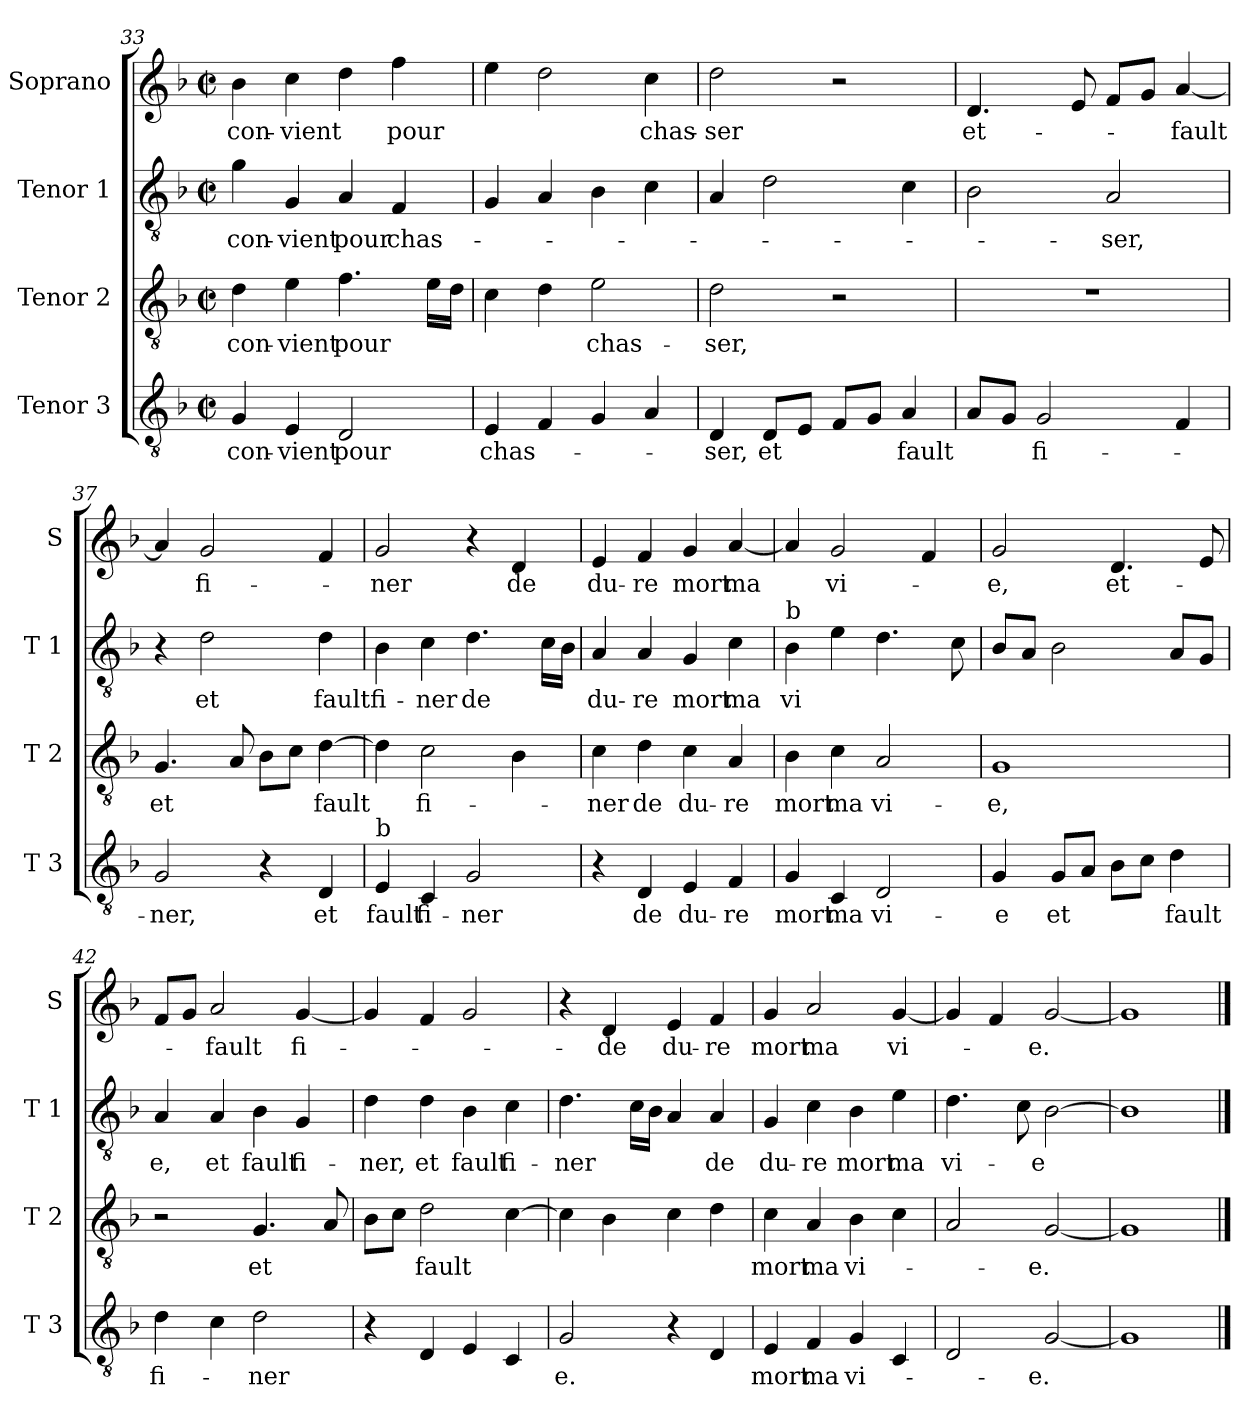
**kern	**text	**kern	**text	**kern	**text	**kern	**text
*part4	*part4	*part3	*part3	*part2	*part2	*part1	*part1
*staff4	*staff4	*staff3	*staff3	*staff2	*staff2	*staff1	*staff1
*I"Tenor 3	*	*I"Tenor 2	*	*I"Tenor 1	*	*I"Soprano	*
*I'T 3	*	*I'T 2	*	*I'T 1	*	*I'S	*
*clefGv2	*	*clefGv2	*	*clefGv2	*	*clefG2	*
*k[b-]	*	*k[b-]	*	*k[b-]	*	*k[b-]	*
*F:	*	*F:	*	*F:	*	*F:	*
*M2/2	*	*M2/2	*	*M2/2	*	*M2/2	*
*met(c|)	*	*met(c|)	*	*met(c|)	*	*met(c|)	*
=33	=33	=33	=33	=33	=33	=33	=33
!	!LO:LY:b	!	!LO:LY:b	!	!LO:LY:b	!	!LO:LY:b
4G/	con-	4d\	con-	4g\	con-	4b-\	con-
!	!LO:LY:b	!	!LO:LY:b	!	!LO:LY:b	!	!LO:LY:b
4E/	-vient	4e\	-vient	4G/	-vient	4cc\	-vient
!	!LO:LY:b	!	!LO:LY:b	!	!LO:LY:b	!	!
2D/	pour	4.f\	pour	4A/	pour	4dd\	.
!	!	!	!	!	!LO:LY:b	!	!LO:LY:b
.	.	.	.	4F/	chas-	4ff\	pour
.	.	16e\LL	.	.	.	.	.
.	.	16d\JJ	.	.	.	.	.
=34	=34	=34	=34	=34	=34	=34	=34
!	!LO:LY:b	!	!	!	!	!	!
4E/	chas-	4c\	.	4G/	.	4ee\	.
4F/	.	4d\	.	4A/	.	2dd\	.
!	!	!	!LO:LY:b	!	!	!	!
4G/	.	2e\	chas-	4B-\	.	.	.
!	!	!	!	!	!	!	!LO:LY:b
4A/	.	.	.	4c\	.	4cc\	chas-
=35	=35	=35	=35	=35	=35	=35	=35
!	!LO:LY:b	!	!LO:LY:b	!	!	!	!LO:LY:b
4D/	-ser,	2d\	-ser,	4A/	.	2dd\	-ser
!	!LO:LY:b	!	!	!	!	!	!
8D/L	et	.	.	2d\	.	.	.
8E/J	.	.	.	.	.	.	.
8F/L	.	2r	.	.	.	2r	.
8G/J	.	.	.	.	.	.	.
!	!LO:LY:b	!	!	!	!	!	!
4A/	fault	.	.	4c\	.	.	.
!!LO:LB:g=z
=36	=36	=36	=36	=36	=36	=36	=36
!	!	!	!	!	!	!	!LO:LY:b
8A/L	.	1r	.	2B-\	.	4.d/	et-
8G/J	.	.	.	.	.	.	.
!	!LO:LY:b	!	!	!	!	!	!
2G/	fi-	.	.	.	.	.	.
.	.	.	.	.	.	8e/	.
!	!	!	!	!	!LO:LY:b	!	!
.	.	.	.	2A/	-ser,	8f/L	.
.	.	.	.	.	.	8g/J	.
!	!	!	!	!	!	!	!LO:LY:b
4F/	.	.	.	.	.	[4a/	-fault
=37	=37	=37	=37	=37	=37	=37	=37
!	!LO:LY:b	!	!LO:LY:b	!	!	!	!
2G/	-ner,	4.G/	et	4r	.	4a/]	.
!	!	!	!	!	!LO:LY:b	!	!LO:LY:b
.	.	.	.	2d\	et	2g/	fi-
.	.	8A/	.	.	.	.	.
4r	.	8B-\L	.	.	.	.	.
.	.	8c\J	.	.	.	.	.
!	!LO:LY:b	!	!LO:LY:b	!	!LO:LY:b	!	!
4D/	et	[4d\	fault	4d\	fault	4f/	.
=38	=38	=38	=38	=38	=38	=38	=38
!LO:TX:a:t=b	!	!	!	!	!	!	!
!	!LO:LY:b	!	!	!	!LO:LY:b	!	!LO:LY:b
4E/	fault	4d\]	.	4B-\	fi-	2g/	-ner
!	!LO:LY:b	!	!LO:LY:b	!	!LO:LY:b	!	!
4C/	fi-	2c\	fi-	4c\	-ner	.	.
!	!LO:LY:b	!	!	!	!LO:LY:b	!	!
2G/	-ner	.	.	4.d\	de	4r	.
!	!	!	!	!	!	!	!LO:LY:b
.	.	4B-\	.	.	.	4d/	de
.	.	.	.	16c\LL	.	.	.
.	.	.	.	16B-\JJ	.	.	.
=39	=39	=39	=39	=39	=39	=39	=39
!	!	!	!LO:LY:b	!	!LO:LY:b	!	!LO:LY:b
4r	.	4c\	-ner	4A/	du-	4e/	du-
!	!LO:LY:b	!	!LO:LY:b	!	!LO:LY:b	!	!LO:LY:b
4D/	de	4d\	de	4A/	-re	4f/	-re
!	!LO:LY:b	!	!LO:LY:b	!	!LO:LY:b	!	!LO:LY:b
4E/	du-	4c\	du-	4G/	mort	4g/	mort
!	!LO:LY:b	!	!LO:LY:b	!	!LO:LY:b	!	!LO:LY:b
4F/	-re	4A/	-re	4c\	ma	[4a/	ma
=40	=40	=40	=40	=40	=40	=40	=40
!	!	!	!	!LO:TX:a:t=b	!	!	!
!	!LO:LY:b	!	!LO:LY:b	!	!LO:LY:b	!	!
4G/	mort	4B-\	mort	4B-\	vi	4a/]	.
!	!LO:LY:b	!	!LO:LY:b	!	!	!	!LO:LY:b
4C/	ma	4c\	ma	4e\	.	2g/	vi-
!	!LO:LY:b	!	!LO:LY:b	!	!	!	!
2D/	vi-	2A/	vi-	4.d\	.	.	.
.	.	.	.	.	.	4f/	.
.	.	.	.	8c\	.	.	.
=41	=41	=41	=41	=41	=41	=41	=41
!	!LO:LY:b	!	!LO:LY:b	!	!	!	!LO:LY:b
4G/	-e	1G	-e,	8B-/L	.	2g/	-e,
.	.	.	.	8A/J	.	.	.
!	!LO:LY:b	!	!	!	!	!	!
8G/L	et	.	.	2B-\	.	.	.
8A/J	.	.	.	.	.	.	.
!	!	!	!	!	!	!	!LO:LY:b
8B-\L	.	.	.	.	.	4.d/	et-
8c\J	.	.	.	.	.	.	.
!	!LO:LY:b	!	!	!	!	!	!
4d\	fault	.	.	8A/L	.	.	.
.	.	.	.	8G/J	.	8e/	.
!!LO:LB:g=z
=42	=42	=42	=42	=42	=42	=42	=42
!	!LO:LY:b	!	!	!	!LO:LY:b	!	!
4d\	fi-	2r	.	4A/	e,	8f/L	.
.	.	.	.	.	.	8g/J	.
!	!	!	!	!	!LO:LY:b	!	!LO:LY:b
4c\	.	.	.	4A/	et	2a/	-fault
!	!LO:LY:b	!	!LO:LY:b	!	!LO:LY:b	!	!
2d\	-ner	4.G/	et	4B-\	fault	.	.
!	!	!	!	!	!LO:LY:b	!	!LO:LY:b
.	.	.	.	4G/	fi-	[4g/	fi-
.	.	8A/	.	.	.	.	.
=43	=43	=43	=43	=43	=43	=43	=43
!	!	!	!	!	!LO:LY:b	!	!
4r	.	8B-\L	.	4d\	-ner,	4g/]	.
.	.	8c\J	.	.	.	.	.
!	!	!	!LO:LY:b	!	!LO:LY:b	!	!
4D/	.	2d\	fault	4d\	et	4f/	.
!	!	!	!	!	!LO:LY:b	!	!
4E/	.	.	.	4B-\	fault	2g/	.
!	!	!	!	!	!LO:LY:b	!	!
4C/	.	[4c\	.	4c\	fi-	.	.
=44	=44	=44	=44	=44	=44	=44	=44
!	!LO:LY:b	!	!	!	!LO:LY:b	!	!
2G/	e.	4c\]	.	4.d\	-ner	4r	.
!	!	!	!	!	!	!	!LO:LY:b
.	.	4B-\	.	.	.	4d/	-de
.	.	.	.	16c\LL	.	.	.
.	.	.	.	16B-\JJ	.	.	.
!	!	!	!	!	!	!	!LO:LY:b
4r	.	4c\	.	4A/	.	4e/	du-
!	!	!	!	!	!LO:LY:b	!	!LO:LY:b
4D/	.	4d\	.	4A/	de	4f/	-re
=45	=45	=45	=45	=45	=45	=45	=45
!	!LO:LY:b	!	!LO:LY:b	!	!LO:LY:b	!	!LO:LY:b
4E/	mort	4c\	mort	4G/	du-	4g/	mort
!	!LO:LY:b	!	!LO:LY:b	!	!LO:LY:b	!	!LO:LY:b
4F/	ma	4A/	ma	4c\	-re	2a/	ma
!	!LO:LY:b	!	!LO:LY:b	!	!LO:LY:b	!	!
4G/	vi-	4B-\	vi-	4B-\	mort	.	.
!	!	!	!	!	!LO:LY:b	!	!LO:LY:b
4C/	.	4c\	.	4e\	ma	[4g/	vi-
=46	=46	=46	=46	=46	=46	=46	=46
!	!	!	!	!	!LO:LY:b	!	!
2D/	.	2A/	.	4.d\	vi-	4g/]	.
.	.	.	.	.	.	4f/	.
.	.	.	.	8c\	.	.	.
!	!LO:LY:b	!	!LO:LY:b	!	!LO:LY:b	!	!LO:LY:b
[2G/	-e.	[2G/	-e.	[2B-\	-e	[2g/	-e.
=47	=47	=47	=47	=47	=47	=47	=47
1G]	.	1G]	.	1B-]	.	1g]	.
==	==	==	==	==	==	==	==
*-	*-	*-	*-	*-	*-	*-	*-
